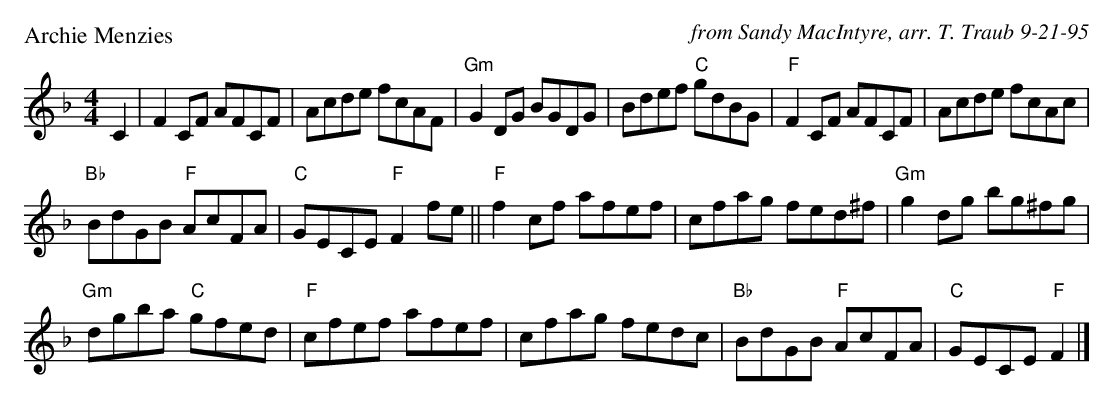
X:1
P: Archie Menzies
C: from Sandy MacIntyre, arr. T. Traub 9-21-95
K: F
M: 4/4
L: 1/8
C2|F2 CF AFCF|Acde fcAF|"Gm"G2 DG BGDG|Bdef "C"gdBG|"F"F2 CF AFCF|Acde fcAc|
"Bb"BdGB "F"AcFA|"C"GECE "F"F2 fe|| "F"f2 cf afef|cfag fed^f|"Gm"g2 dg bg^fg|
"Gm"dgba "C"gfed|"F"cfef afef|cfag fedc|"Bb"BdGB "F"AcFA|"C"GECE "F"F2 |]
